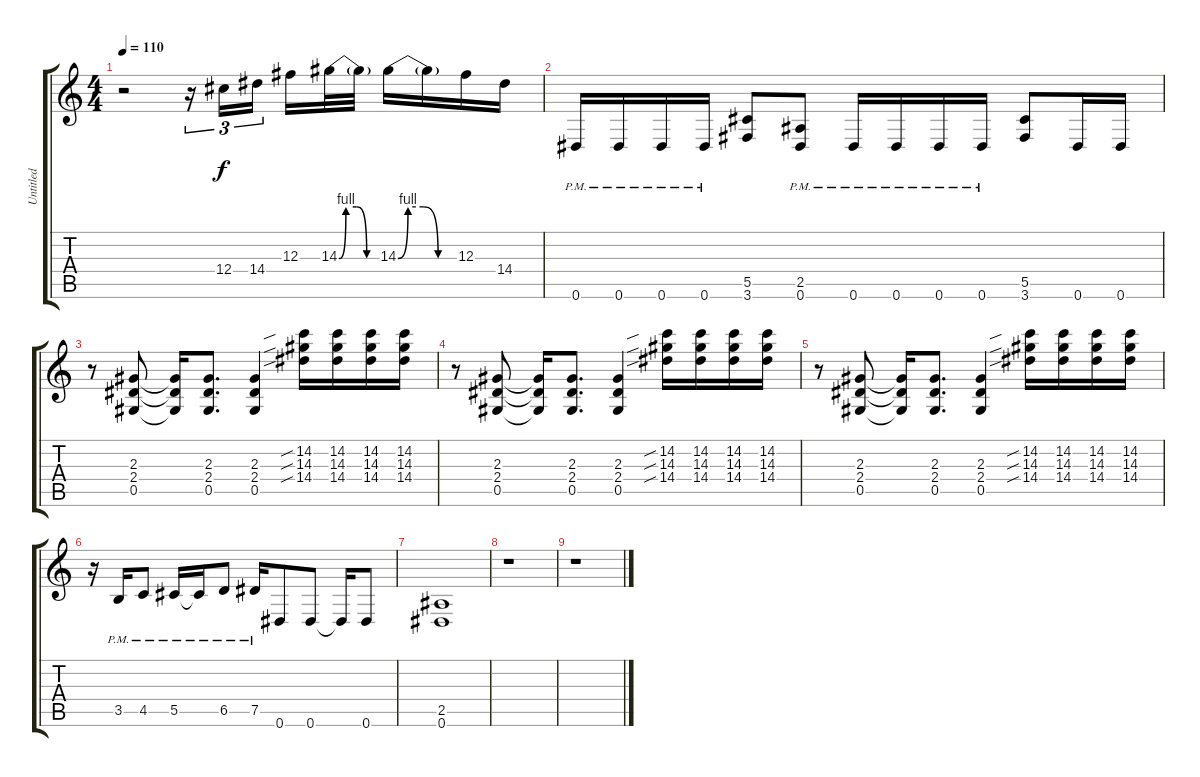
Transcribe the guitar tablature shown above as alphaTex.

\track ("Untitled" "Untitled") {instrument distortionguitar}
\staff {score tabs}
\tuning (Eb4 Bb3 Gb3 Db3 Ab2 Eb2) {hide}
\ts (4 4)
\tempo 110
\clef g2
\ks c
r.2{dy f} r.16{tu (3 2)} 12.4.16{tu (3 2)} 14.4.16{tu (3 2) beam splitsecondary} 12.3.16 14.3{be (custom 0 0 10 4 25 4 40 0 60 0)}.32 14.3{t}.32 14.3{be (custom 0 0 10 4 25 4 40 0 60 0)}.16 14.3{t}.16 12.3.16 14.4.16 |
0.6{pm}.16 0.6{pm}.16 0.6{pm}.16 0.6{pm}.16 (5.5 3.6).8 (2.5{pm} 0.6{pm}).8 0.6{pm}.16 0.6{pm}.16 0.6{pm}.16 0.6{pm}.16 (5.5 3.6).8 0.6.16 0.6.16 |
r.8 (2.3 2.4 0.5).8 (2.3{t} 2.4{t} 0.5{t}).16 (2.3 2.4 0.5).8{d} (2.3 2.4 0.5).4 (14.2{sib} 14.3{sib} 14.4{sib}).16 (14.2 14.3 14.4).16 (14.2 14.3 14.4).16 (14.2 14.3 14.4).16 |
r.8 (2.3 2.4 0.5).8 (2.3{t} 2.4{t} 0.5{t}).16 (2.3 2.4 0.5).8{d} (2.3 2.4 0.5).4 (14.2{sib} 14.3{sib} 14.4{sib}).16 (14.2 14.3 14.4).16 (14.2 14.3 14.4).16 (14.2 14.3 14.4).16 |
r.8 (2.3 2.4 0.5).8 (2.3{t} 2.4{t} 0.5{t}).16 (2.3 2.4 0.5).8{d} (2.3 2.4 0.5).4 (14.2{sib} 14.3{sib} 14.4{sib}).16 (14.2 14.3 14.4).16 (14.2 14.3 14.4).16 (14.2 14.3 14.4).16 |
r.16 3.5{pm}.16 4.5{pm}.8 5.5{pm}.16 5.5{pm t}.16 6.5{pm}.8 7.5{pm}.16 0.6.8 0.6.8 0.6{t}.16 0.6.8 |
(2.5 0.6).1 |
r.1 |
r.1
